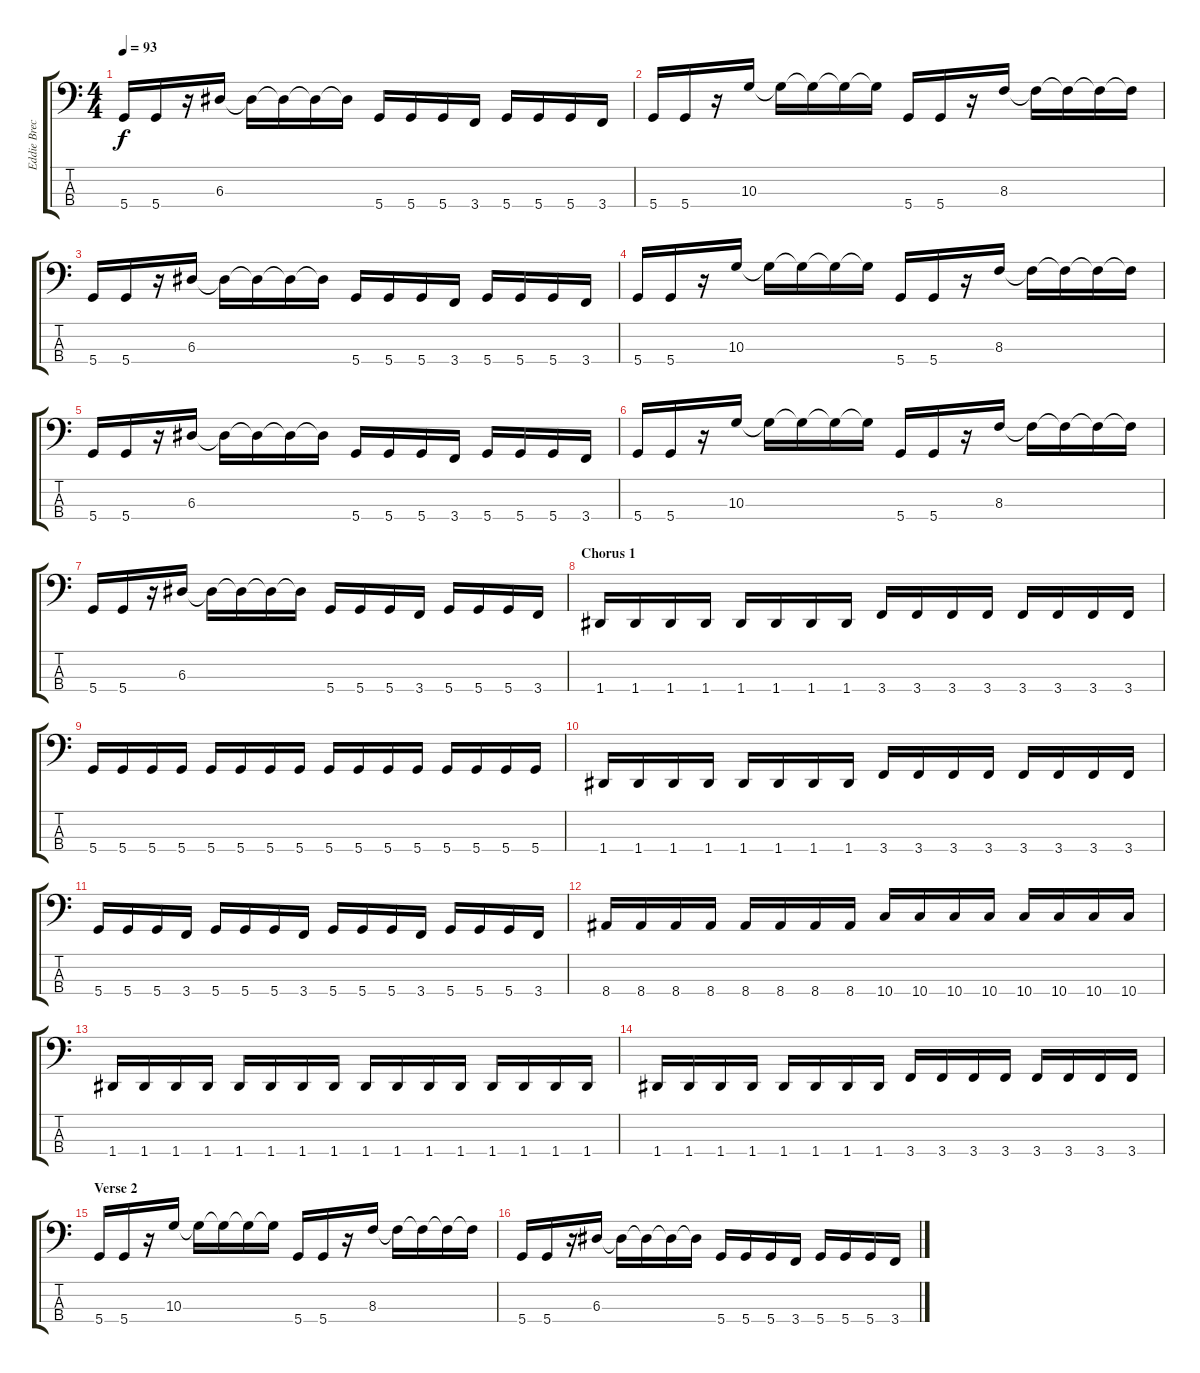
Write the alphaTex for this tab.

\track ("Eddie Breckenridge" "Eddie Brec") {instrument electricbassfinger}
\staff {score tabs}
\tuning (G2 D2 A1 D1) {hide}
\ts (4 4)
\tempo 93
\clef f4
\ks c
5.4.16{dy f} 5.4.16 r.16 6.3.16 6.3{t}.16 6.3{t}.16 6.3{t}.16 6.3{t}.16 5.4.16 5.4.16 5.4.16 3.4.16 5.4.16 5.4.16 5.4.16 3.4.16 |
5.4.16 5.4.16 r.16 10.3.16 10.3{t}.16 10.3{t}.16 10.3{t}.16 10.3{t}.16 5.4.16 5.4.16 r.16 8.3.16 8.3{t}.16 8.3{t}.16 8.3{t}.16 8.3{t}.16 |
5.4.16 5.4.16 r.16 6.3.16 6.3{t}.16 6.3{t}.16 6.3{t}.16 6.3{t}.16 5.4.16 5.4.16 5.4.16 3.4.16 5.4.16 5.4.16 5.4.16 3.4.16 |
5.4.16 5.4.16 r.16 10.3.16 10.3{t}.16 10.3{t}.16 10.3{t}.16 10.3{t}.16 5.4.16 5.4.16 r.16 8.3.16 8.3{t}.16 8.3{t}.16 8.3{t}.16 8.3{t}.16 |
5.4.16 5.4.16 r.16 6.3.16 6.3{t}.16 6.3{t}.16 6.3{t}.16 6.3{t}.16 5.4.16 5.4.16 5.4.16 3.4.16 5.4.16 5.4.16 5.4.16 3.4.16 |
5.4.16 5.4.16 r.16 10.3.16 10.3{t}.16 10.3{t}.16 10.3{t}.16 10.3{t}.16 5.4.16 5.4.16 r.16 8.3.16 8.3{t}.16 8.3{t}.16 8.3{t}.16 8.3{t}.16 |
5.4.16 5.4.16 r.16 6.3.16 6.3{t}.16 6.3{t}.16 6.3{t}.16 6.3{t}.16 5.4.16 5.4.16 5.4.16 3.4.16 5.4.16 5.4.16 5.4.16 3.4.16 |
\section ("" "Chorus 1")
1.4.16 1.4.16 1.4.16 1.4.16 1.4.16 1.4.16 1.4.16 1.4.16 3.4.16 3.4.16 3.4.16 3.4.16 3.4.16 3.4.16 3.4.16 3.4.16 |
5.4.16 5.4.16 5.4.16 5.4.16 5.4.16 5.4.16 5.4.16 5.4.16 5.4.16 5.4.16 5.4.16 5.4.16 5.4.16 5.4.16 5.4.16 5.4.16 |
1.4.16 1.4.16 1.4.16 1.4.16 1.4.16 1.4.16 1.4.16 1.4.16 3.4.16 3.4.16 3.4.16 3.4.16 3.4.16 3.4.16 3.4.16 3.4.16 |
5.4.16 5.4.16 5.4.16 3.4.16 5.4.16 5.4.16 5.4.16 3.4.16 5.4.16 5.4.16 5.4.16 3.4.16 5.4.16 5.4.16 5.4.16 3.4.16 |
8.4.16 8.4.16 8.4.16 8.4.16 8.4.16 8.4.16 8.4.16 8.4.16 10.4.16 10.4.16 10.4.16 10.4.16 10.4.16 10.4.16 10.4.16 10.4.16 |
1.4.16 1.4.16 1.4.16 1.4.16 1.4.16 1.4.16 1.4.16 1.4.16 1.4.16 1.4.16 1.4.16 1.4.16 1.4.16 1.4.16 1.4.16 1.4.16 |
1.4.16 1.4.16 1.4.16 1.4.16 1.4.16 1.4.16 1.4.16 1.4.16 3.4.16 3.4.16 3.4.16 3.4.16 3.4.16 3.4.16 3.4.16 3.4.16 |
\section ("" "Verse 2")
5.4.16 5.4.16 r.16 10.3.16 10.3{t}.16 10.3{t}.16 10.3{t}.16 10.3{t}.16 5.4.16 5.4.16 r.16 8.3.16 8.3{t}.16 8.3{t}.16 8.3{t}.16 8.3{t}.16 |
5.4.16 5.4.16 r.16 6.3.16 6.3{t}.16 6.3{t}.16 6.3{t}.16 6.3{t}.16 5.4.16 5.4.16 5.4.16 3.4.16 5.4.16 5.4.16 5.4.16 3.4.16
